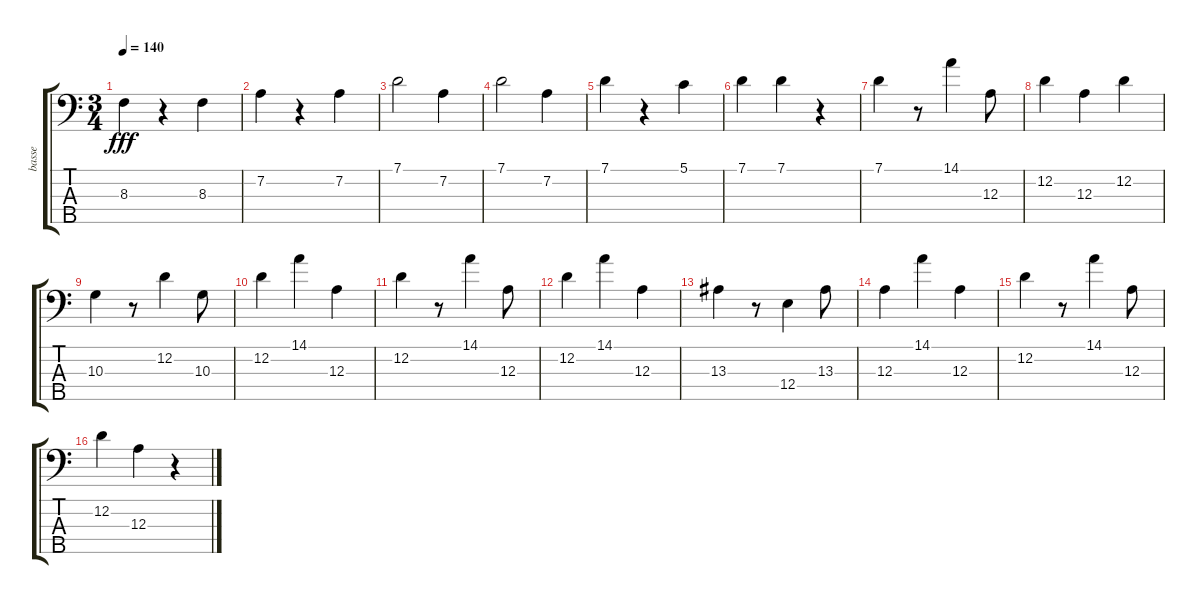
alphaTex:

\track ("basse" "basse") {instrument acousticbass}
\staff {score tabs}
\tuning (G2 D2 A1 E1 B0) {hide}
\ts (3 4)
\tempo 140
\clef f4
\ks c
8.3.4{dy fff} r.4 8.3.4 |
7.2.4 r.4 7.2.4 |
7.1.2 7.2.4 |
7.1.2 7.2.4 |
7.1.4 r.4 5.1.4 |
7.1.4 7.1.4 r.4 |
7.1.4 r.8 14.1.4 12.3.8 |
12.2.4 12.3.4 12.2.4 |
10.3.4 r.8 12.2.4 10.3.8 |
12.2.4 14.1.4 12.3.4 |
12.2.4 r.8 14.1.4 12.3.8 |
12.2.4 14.1.4 12.3.4 |
13.3.4 r.8 12.4.4 13.3.8 |
12.3.4 14.1.4 12.3.4 |
12.2.4 r.8 14.1.4 12.3.8 |
12.2.4 12.3.4 r.4
